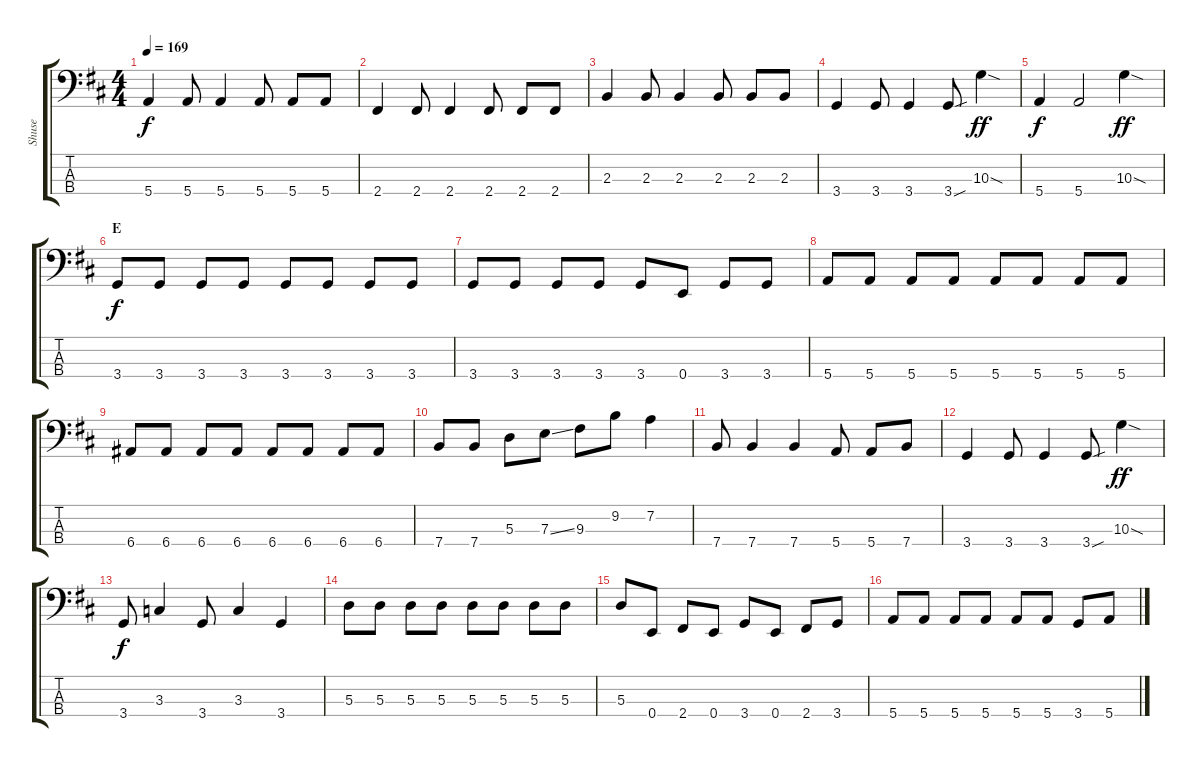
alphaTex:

\track ("Shuse" "Shuse") {instrument electricbasspick}
\staff {score tabs}
\tuning (G2 D2 A1 E1) {hide}
\ts (4 4)
\tempo 169
\clef f4
\ks d
5.4.4{dy f} 5.4.8 5.4.4 5.4.8 5.4.8 5.4.8 |
2.4.4 2.4.8 2.4.4 2.4.8 2.4.8 2.4.8 |
2.3.4 2.3.8 2.3.4 2.3.8 2.3.8 2.3.8 |
3.4.4 3.4.8 3.4.4 3.4{sou}.8 10.3{sod}.4{dy ff} |
5.4.4{dy f} 5.4.2 10.3{sod}.4{dy ff} |
\section ("" "E")
3.4.8{dy f} 3.4.8 3.4.8 3.4.8 3.4.8 3.4.8 3.4.8 3.4.8 |
3.4.8 3.4.8 3.4.8 3.4.8 3.4.8 0.4.8 3.4.8 3.4.8 |
5.4.8 5.4.8 5.4.8 5.4.8 5.4.8 5.4.8 5.4.8 5.4.8 |
6.4.8 6.4.8 6.4.8 6.4.8 6.4.8 6.4.8 6.4.8 6.4.8 |
7.4.8 7.4.8 5.3.8 7.3{ss}.8 9.3.8 9.2.8 7.2.4 |
7.4.8 7.4.4 7.4.4 5.4.8 5.4.8 7.4.8 |
3.4.4 3.4.8 3.4.4 3.4{sou}.8 10.3{sod}.4{dy ff} |
3.4.8{dy f} 3.3.4 3.4.8 3.3.4 3.4.4 |
5.3.8 5.3.8 5.3.8 5.3.8 5.3.8 5.3.8 5.3.8 5.3.8 |
5.3.8 0.4.8 2.4.8 0.4.8 3.4.8 0.4.8 2.4.8 3.4.8 |
5.4.8 5.4.8 5.4.8 5.4.8 5.4.8 5.4.8 3.4.8 5.4.8
